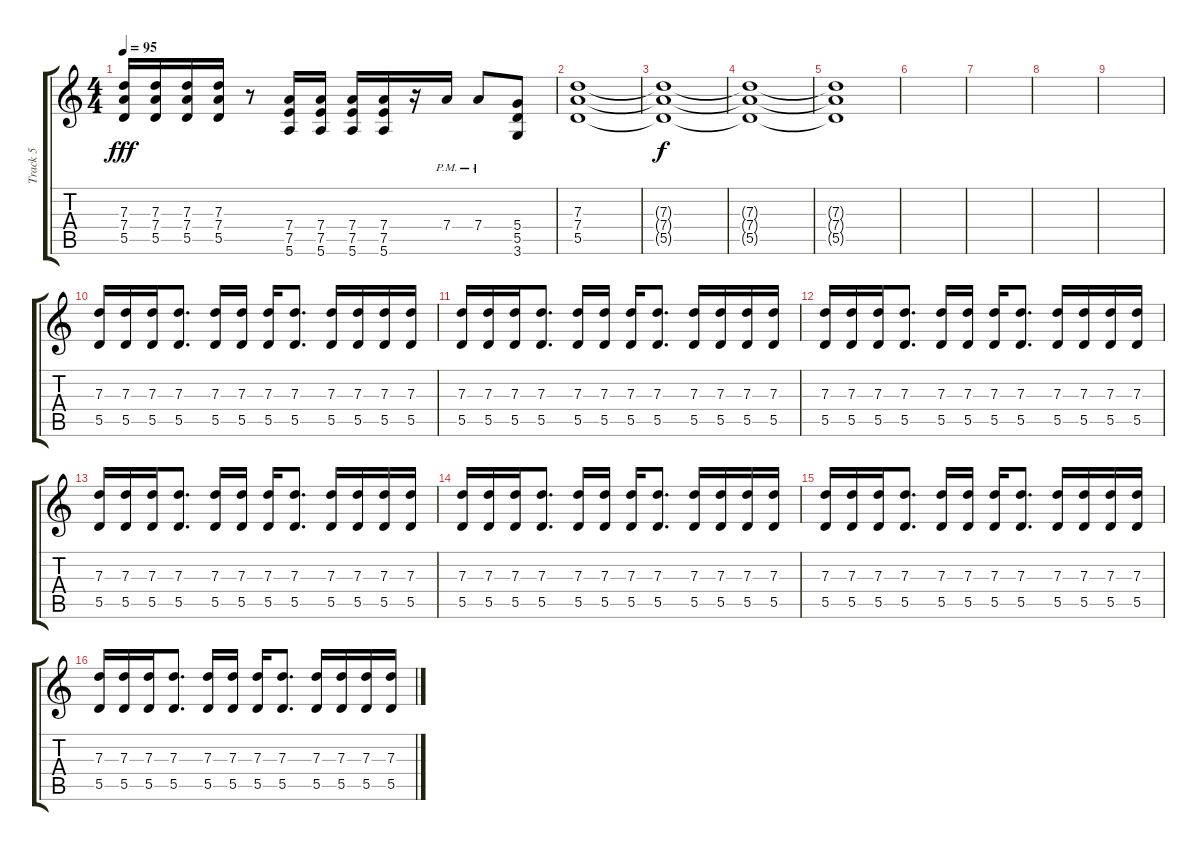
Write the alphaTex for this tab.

\track ("Track 5" "Track 5") {instrument overdrivenguitar}
\staff {score tabs}
\tuning (E4 B3 G3 D3 A2 E2) {hide}
\ts (4 4)
\tempo 95
\clef g2
\ks c
(7.3 7.4 5.5).16{dy fff} (7.3 7.4 5.5).16 (7.3 7.4 5.5).16 (7.3 7.4 5.5).16 r.8 (7.4 7.5 5.6).16 (7.4 7.5 5.6).16 (7.4 7.5 5.6).16 (7.4 7.5 5.6).16 r.16 7.4{pm}.16 7.4{pm}.8 (5.4 5.5 3.6).8 |
(7.3 7.4 5.5).1 |
(7.3{t} 7.4{t} 5.5{t}).1{dy f} |
(7.3{t} 7.4{t} 5.5{t}).1 |
(7.3{t} 7.4{t} 5.5{t}).1 |
|
|
|
|
(7.3 5.5).16{instrument electricguitarjazz} (7.3 5.5).16 (7.3 5.5).16 (7.3 5.5).8{d} (7.3 5.5).16 (7.3 5.5).16 (7.3 5.5).16 (7.3 5.5).8{d} (7.3 5.5).16 (7.3 5.5).16 (7.3 5.5).16 (7.3 5.5).16 |
(7.3 5.5).16 (7.3 5.5).16 (7.3 5.5).16 (7.3 5.5).8{d} (7.3 5.5).16 (7.3 5.5).16 (7.3 5.5).16 (7.3 5.5).8{d} (7.3 5.5).16 (7.3 5.5).16 (7.3 5.5).16 (7.3 5.5).16 |
(7.3 5.5).16 (7.3 5.5).16 (7.3 5.5).16 (7.3 5.5).8{d} (7.3 5.5).16 (7.3 5.5).16 (7.3 5.5).16 (7.3 5.5).8{d} (7.3 5.5).16 (7.3 5.5).16 (7.3 5.5).16 (7.3 5.5).16 |
(7.3 5.5).16 (7.3 5.5).16 (7.3 5.5).16 (7.3 5.5).8{d} (7.3 5.5).16 (7.3 5.5).16 (7.3 5.5).16 (7.3 5.5).8{d} (7.3 5.5).16 (7.3 5.5).16 (7.3 5.5).16 (7.3 5.5).16 |
(7.3 5.5).16 (7.3 5.5).16 (7.3 5.5).16 (7.3 5.5).8{d} (7.3 5.5).16 (7.3 5.5).16 (7.3 5.5).16 (7.3 5.5).8{d} (7.3 5.5).16 (7.3 5.5).16 (7.3 5.5).16 (7.3 5.5).16 |
(7.3 5.5).16 (7.3 5.5).16 (7.3 5.5).16 (7.3 5.5).8{d} (7.3 5.5).16 (7.3 5.5).16 (7.3 5.5).16 (7.3 5.5).8{d} (7.3 5.5).16 (7.3 5.5).16 (7.3 5.5).16 (7.3 5.5).16 |
(7.3 5.5).16 (7.3 5.5).16 (7.3 5.5).16 (7.3 5.5).8{d} (7.3 5.5).16 (7.3 5.5).16 (7.3 5.5).16 (7.3 5.5).8{d} (7.3 5.5).16 (7.3 5.5).16 (7.3 5.5).16 (7.3 5.5).16
